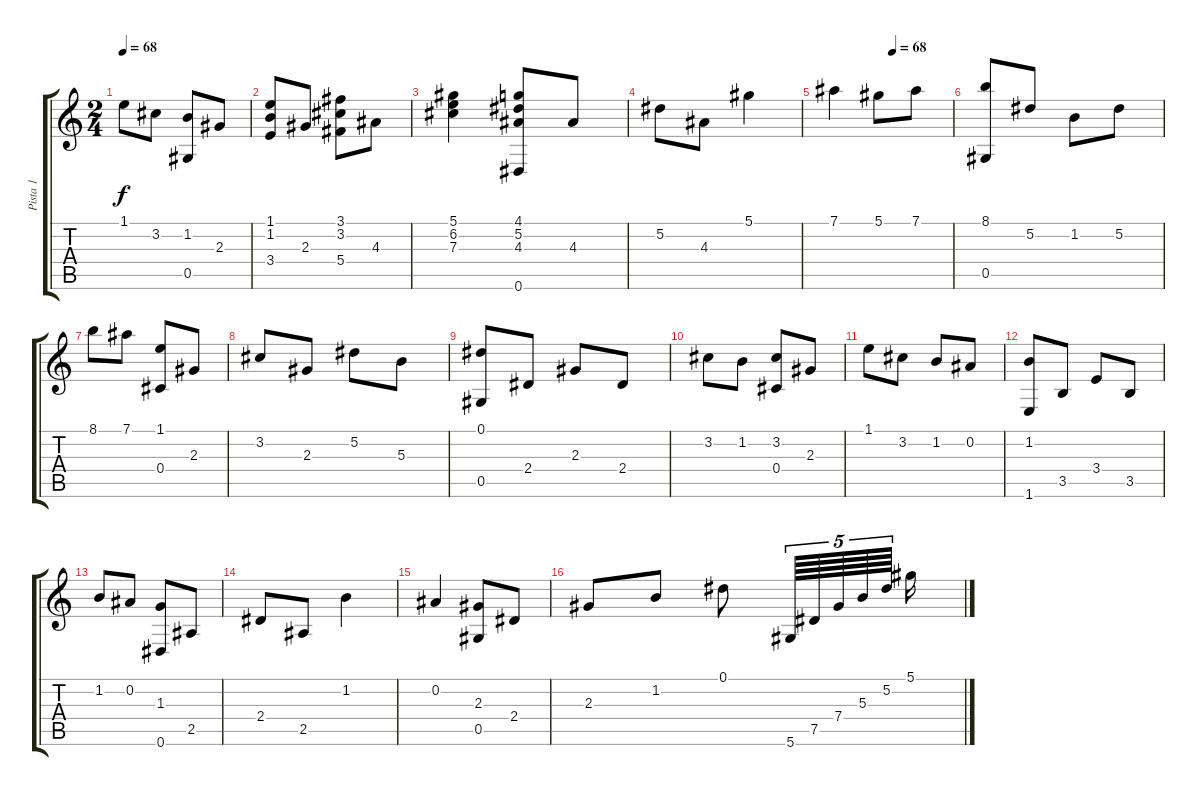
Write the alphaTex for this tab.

\track ("Pista 1" "Pista 1") {instrument acousticguitarnylon}
\staff {score tabs}
\tuning (Eb4 Bb3 Gb3 Db3 Ab2 Eb2) {hide}
\ts (2 4)
\tempo 68
\clef g2
\ks c
1.1.8{dy f} 3.2.8 (1.2 0.5).8 2.3.8 |
(1.1 1.2 3.4).8 2.3.8 (3.1 3.2 5.4).8 4.3.8 |
(5.1 6.2 7.3).4 (4.1 5.2 4.3 0.6).8 4.3.8 |
5.2.8 4.3.8 5.1.4 |
\tempo (68 0.5)
7.1.4 5.1.8 7.1.8 |
(8.1 0.5).8 5.2.8 1.2.8 5.2.8 |
8.1.8 7.1.8 (1.1 0.4).8 2.3.8 |
3.2.8 2.3.8 5.2.8 5.3.8 |
(0.1 0.5).8 2.4.8 2.3.8 2.4.8 |
3.2.8 1.2.8 (3.2 0.4).8 2.3.8 |
1.1.8 3.2.8 1.2.8 0.2.8 |
(1.2 1.6).8 3.5.8 3.4.8 3.5.8 |
1.2.8 0.2.8 (1.3 0.6).8 2.5.8 |
2.4.8 2.5.8 1.2.4 |
0.2.4 (2.3 0.5).8 2.4.8 |
2.3.8 1.2.8 0.1.8 5.6.64{tu (5 4)} 7.5.64{tu (5 4)} 7.4.64{tu (5 4)} 5.3.64{tu (5 4)} 5.2.64{tu (5 4) beam splitsecondary} 5.1.16
